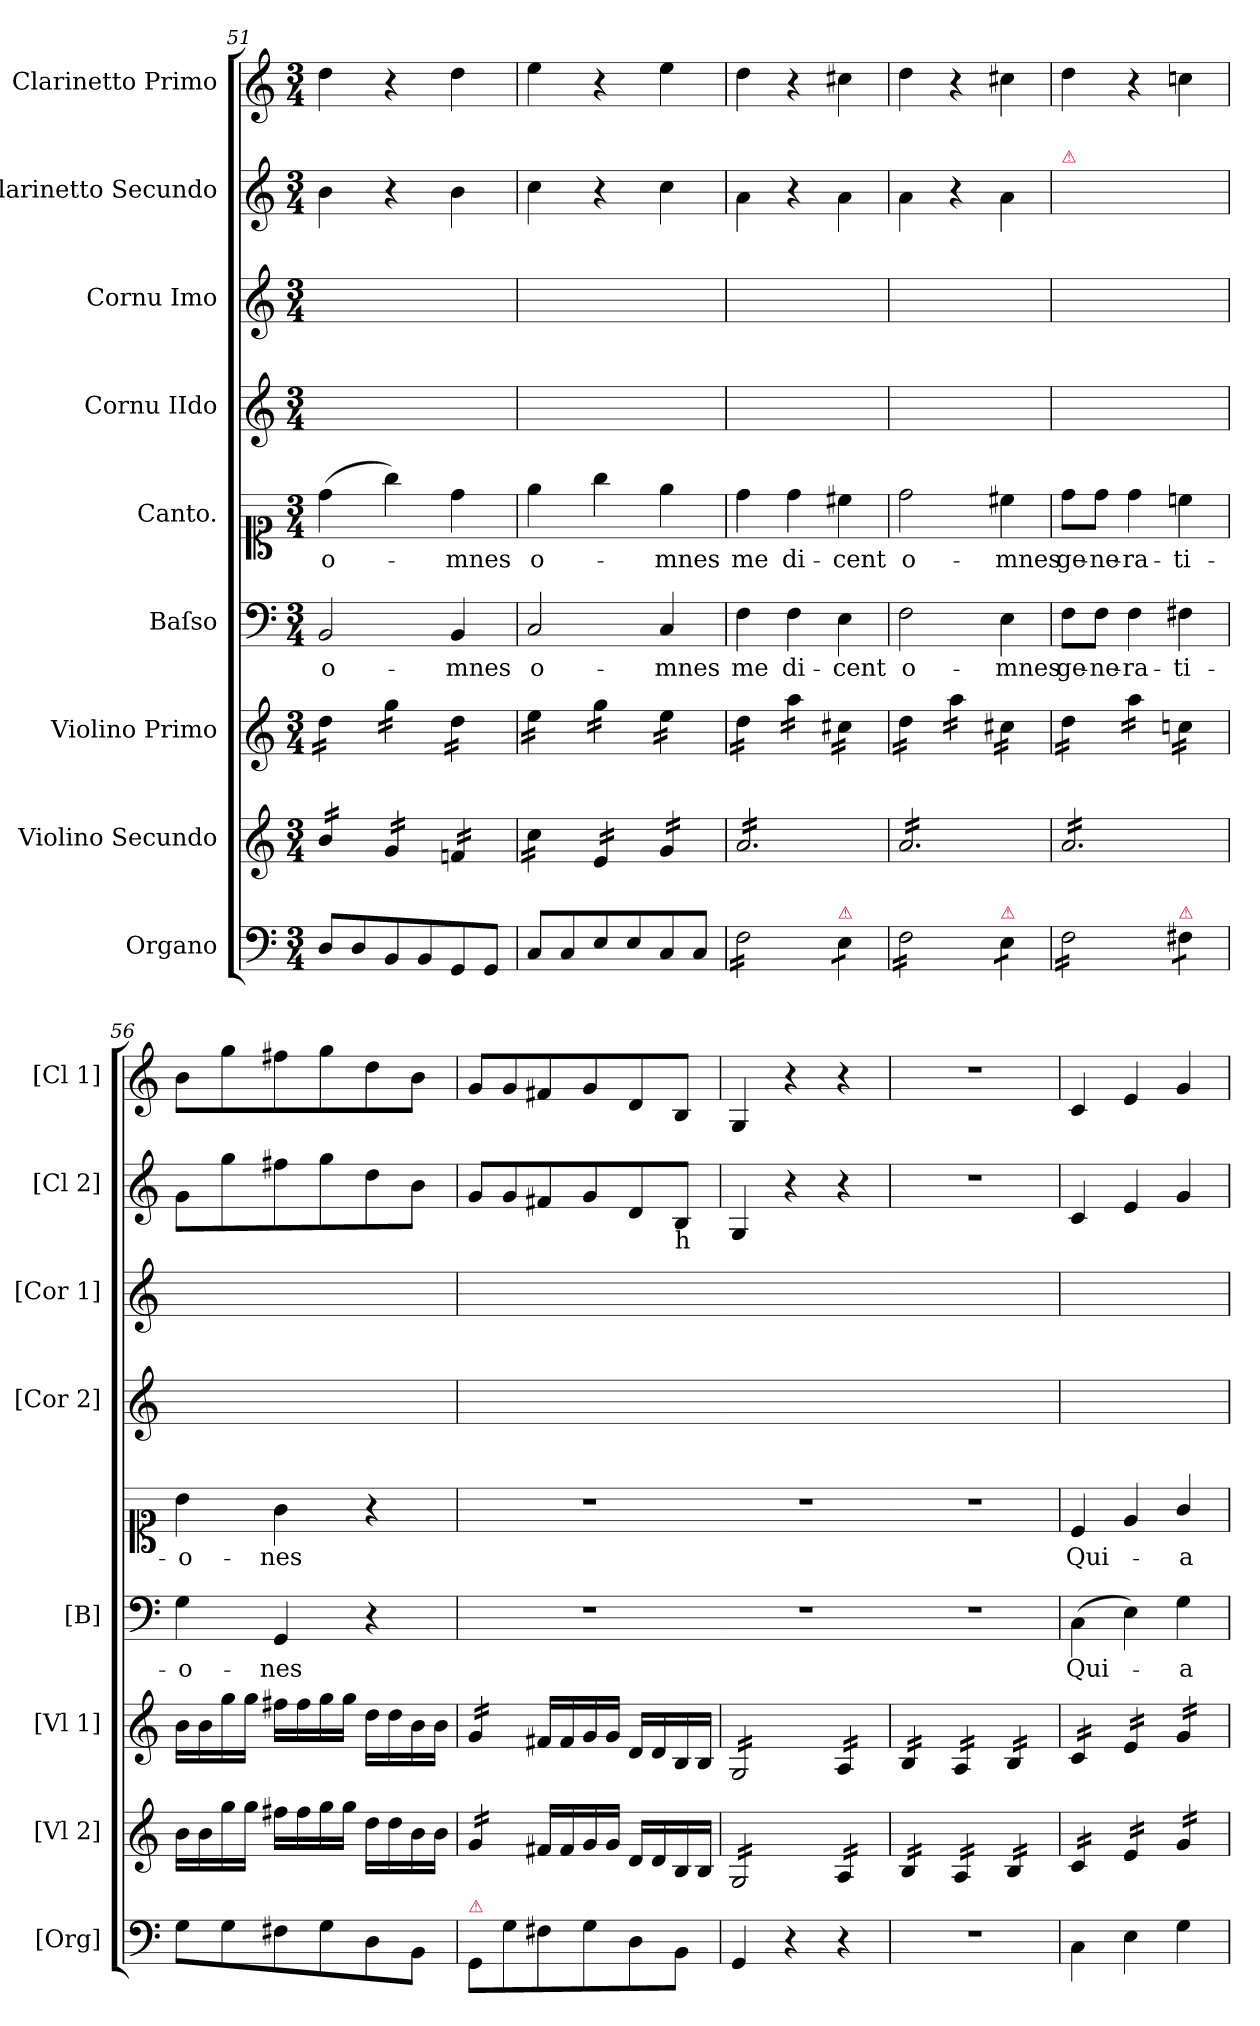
**kern	**kern	**kern	**kern	**text	**kern	**text	**kern	**kern	**kern	**kern
*part9	*part8	*part7	*part6	*part6	*part5	*part5	*part4	*part3	*part2	*part1
*staff9	*staff8	*staff7	*staff6	*staff6	*staff5	*staff5	*staff4	*staff3	*staff2	*staff1
*I"Organo	*I"Violino Secundo	*I"Violino Primo	*I"Baſso	*	*I"Canto.	*	*I"Cornu IIdo	*I"Cornu Imo	*I"Clarinetto Secundo	*I"Clarinetto Primo
*I'[Org]	*I'[Vl 2]	*I'[Vl 1]	*I'[B]	*	*	*	*I'[Cor 2]	*I'[Cor 1]	*I'[Cl 2]	*I'[Cl 1]
*clefF4	*clefG2	*clefG2	*clefF4	*	*clefC1	*	*clefG2	*clefG2	*clefG2	*clefG2
*k[]	*k[]	*k[]	*k[]	*	*k[]	*	*k[]	*k[]	*k[]	*k[]
*C:	*C:	*C:	*C:	*	*C:	*	*C:	*C:	*C:	*C:
*M3/4	*M3/4	*M3/4	*M3/4	*	*M3/4	*	*M3/4	*M3/4	*M3/4	*M3/4
=51	=51	=51	=51	=51	=51	=51	=51	=51	=51	=51
!	!	!	!	!LO:LY:i	!	!LO:LY:i	!	!	!	!
*	*tremolo	*	*	*	*	*	*	*	*	*
*	*	*tremolo	*	*	*	*	*	*	*	*
8D/L	16b/LL	16dd\LL	2BB/	o-	(>4dd\	o-	2.ryy	2.ryy	4b\	4dd\
.	16b/	16dd\	.	.	.	.	.	.	.	.
8D/	16b/	16dd\	.	.	.	.	.	.	.	.
.	16b/JJ	16dd\JJ	.	.	.	.	.	.	.	.
8BB/	16g/LL	16gg\LL	.	.	4gg\)	.	.	.	4r	4r
.	16g/	16gg\	.	.	.	.	.	.	.	.
8BB/	16g/	16gg\	.	.	.	.	.	.	.	.
.	16g/JJ	16gg\JJ	.	.	.	.	.	.	.	.
!	!	!	!	!LO:LY:i	!	!LO:LY:i	!	!	!	!
8GG/	16fn/LL	16dd\LL	4BB/	-mnes	4dd\	-mnes	.	.	4b\	4dd\
.	16fn/	16dd\	.	.	.	.	.	.	.	.
8GG/J	16fn/	16dd\	.	.	.	.	.	.	.	.
.	16fn/JJ	16dd\JJ	.	.	.	.	.	.	.	.
=52	=52	=52	=52	=52	=52	=52	=52	=52	=52	=52
!	!	!	!	!LO:LY:i	!	!LO:LY:i	!	!	!	!
8C/L	16cc\LL	16ee\LL	2C/	o-	4ee\	o-	2.ryy	2.ryy	4cc\	4ee\
.	16cc\	16ee\	.	.	.	.	.	.	.	.
8C/	16cc\	16ee\	.	.	.	.	.	.	.	.
.	16cc\JJ	16ee\JJ	.	.	.	.	.	.	.	.
8E/	16e/LL	16gg\LL	.	.	4gg\	.	.	.	4r	4r
.	16e/	16gg\	.	.	.	.	.	.	.	.
8E/	16e/	16gg\	.	.	.	.	.	.	.	.
.	16e/JJ	16gg\JJ	.	.	.	.	.	.	.	.
!	!	!	!	!LO:LY:i	!	!LO:LY:i	!	!	!	!
8C	16g/LL	16ee\LL	4C/	-mnes	4ee\	-mnes	.	.	4cc\	4ee\
.	16g/	16ee\	.	.	.	.	.	.	.	.
8C/J	16g/	16ee\	.	.	.	.	.	.	.	.
.	16g/JJ	16ee\JJ	.	.	.	.	.	.	.	.
=53	=53	=53	=53	=53	=53	=53	=53	=53	=53	=53
*tremolo	*	*	*	*	*	*	*	*	*	*
16F\LL	16a/LL	16dd\LL	4F\	me	4dd\	me	2.ryy	2.ryy	4a\	4dd\
16F\	16a/	16dd\	.	.	.	.	.	.	.	.
16F\	16a/	16dd\	.	.	.	.	.	.	.	.
16F\	16a/	16dd\JJ	.	.	.	.	.	.	.	.
16F\	16a/	16aa\LL	4F\	di-	4dd\	di-	.	.	4r	4r
16F\	16a/	16aa\	.	.	.	.	.	.	.	.
16F\	16a/	16aa\	.	.	.	.	.	.	.	.
16F\JJ	16a/	16aa\JJ	.	.	.	.	.	.	.	.
!LO:TX:a:color=crimson:t=⚠	!	!	!	!	!	!	!	!	!	!
8E\L	16a/	16cc#X\LL	4E\	-cent	4cc#X\	-cent	.	.	4a\	4cc#X\
.	16a/	16cc#X\	.	.	.	.	.	.	.	.
8E\J	16a/	16cc#X\	.	.	.	.	.	.	.	.
.	16a/JJ	16cc#X\JJ	.	.	.	.	.	.	.	.
=54	=54	=54	=54	=54	=54	=54	=54	=54	=54	=54
16F\LL	16a/LL	16dd\LL	2F\	o-	2dd\	o-	2.ryy	2.ryy	4a\	4dd\
16F\	16a/	16dd\	.	.	.	.	.	.	.	.
16F\	16a/	16dd\	.	.	.	.	.	.	.	.
16F\	16a/	16dd\JJ	.	.	.	.	.	.	.	.
16F\	16a/	16aa\LL	.	.	.	.	.	.	4r	4r
16F\	16a/	16aa\	.	.	.	.	.	.	.	.
16F\	16a/	16aa\	.	.	.	.	.	.	.	.
16F\JJ	16a/	16aa\JJ	.	.	.	.	.	.	.	.
!LO:TX:a:color=crimson:t=⚠	!	!	!	!	!	!	!	!	!	!
8E\L	16a/	16cc#X\LL	4E\	-mnes	4cc#X\	-mnes	.	.	4a\	4cc#X\
.	16a/	16cc#X\	.	.	.	.	.	.	.	.
8E\J	16a/	16cc#X\	.	.	.	.	.	.	.	.
.	16a/JJ	16cc#X\JJ	.	.	.	.	.	.	.	.
=55	=55	=55	=55	=55	=55	=55	=55	=55	=55	=55
!	!	!	!	!	!	!	!	!	!LO:TX:a:color=crimson:t=⚠	!
16F\LL	16a/LL	16dd\LL	8F\L	ge-	8dd\L	ge-	2.ryy	2.ryy	2.ryy	4dd\
16F\	16a/	16dd\	.	.	.	.	.	.	.	.
16F\	16a/	16dd\	8F\J	-ne-	8dd\J	-ne-	.	.	.	.
16F\	16a/	16dd\JJ	.	.	.	.	.	.	.	.
16F\	16a/	16aa\LL	4F\	-ra-	4dd\	-ra-	.	.	.	4r
16F\	16a/	16aa\	.	.	.	.	.	.	.	.
16F\	16a/	16aa\	.	.	.	.	.	.	.	.
16F\JJ	16a/	16aa\JJ	.	.	.	.	.	.	.	.
!LO:TX:a:color=crimson:t=⚠	!	!	!	!	!	!	!	!	!	!
8F#X\L	16a/	16ccn\LL	4F#X\	-ti-	4ccn\	-ti-	.	.	.	4ccn\
.	16a/	16ccn\	.	.	.	.	.	.	.	.
8F#X\J	16a/	16ccn\	.	.	.	.	.	.	.	.
*Xtremolo	*	*	*	*	*	*	*	*	*	*
.	16a/JJ	16ccn\JJ	.	.	.	.	.	.	.	.
*	*	*Xtremolo	*	*	*	*	*	*	*	*
*	*Xtremolo	*	*	*	*	*	*	*	*	*
=56	=56	=56	=56	=56	=56	=56	=56	=56	=56	=56
8G\L	16b\LL	16b\LL	4G\	-o-	4b\	-o-	2.ryy	2.ryy	8g/L	8b\L
.	16b\	16b\	.	.	.	.	.	.	.	.
8G\	16gg\	16gg\	.	.	.	.	.	.	8gg\	8gg\
.	16gg\JJ	16gg\JJ	.	.	.	.	.	.	.	.
8F#X\	16ff#X\LL	16ff#X\LL	4GG/	-nes	4g\	-nes	.	.	8ff#X\	8ff#X\
.	16ff#\	16ff#\	.	.	.	.	.	.	.	.
8G\	16gg\	16gg\	.	.	.	.	.	.	8gg\	8gg\
.	16gg\JJ	16gg\JJ	.	.	.	.	.	.	.	.
8D\	16dd\LL	16dd\LL	4r	.	4r	.	.	.	8dd\	8dd\
.	16dd\	16dd\	.	.	.	.	.	.	.	.
8BB\J	16b\	16b\	.	.	.	.	.	.	8b\J	8b\J
.	16b\JJ	16b\JJ	.	.	.	.	.	.	.	.
=57	=57	=57	=57	=57	=57	=57	=57	=57	=57	=57
!LO:TX:a:color=crimson:t=⚠	!	!	!	!	!	!	!	!	!	!
*	*tremolo	*	*	*	*	*	*	*	*	*
*	*	*tremolo	*	*	*	*	*	*	*	*
8GG/L	16g/LL	16g/LL	2.r	.	2.r	.	2.ryy	2.ryy	8g/L	8g/L
.	16g/	16g/	.	.	.	.	.	.	.	.
8G\	16g/	16g/	.	.	.	.	.	.	8g/	8g/
.	16g/JJ	16g/JJ	.	.	.	.	.	.	.	.
*	*	*Xtremolo	*	*	*	*	*	*	*	*
*	*Xtremolo	*	*	*	*	*	*	*	*	*
8F#X\	16f#X/LL	16f#X/LL	.	.	.	.	.	.	8f#X/	8f#X/
.	16f#/	16f#/	.	.	.	.	.	.	.	.
8G\	16g/	16g/	.	.	.	.	.	.	8g/	8g/
.	16g/JJ	16g/JJ	.	.	.	.	.	.	.	.
8D\	16d/LL	16d/LL	.	.	.	.	.	.	8d/	8d/
.	16d/	16d/	.	.	.	.	.	.	.	.
!	!	!	!	!	!	!	!	!	!LO:TX:b:t=h	!
8BB\J	16B/	16B/	.	.	.	.	.	.	8B/J	8B/J
.	16B/JJ	16B/JJ	.	.	.	.	.	.	.	.
=58	=58	=58	=58-	=58	=58-	=58	=58	=58	=58	=58
*	*tremolo	*	*	*	*	*	*	*	*	*
*	*	*tremolo	*	*	*	*	*	*	*	*
4GG/	16G/LL	16G/LL	2.r	.	2.r	.	2.ryy	2.ryy	4G/	4G/
.	16G/	16G/	.	.	.	.	.	.	.	.
.	16G/	16G/	.	.	.	.	.	.	.	.
.	16G/	16G/	.	.	.	.	.	.	.	.
4r	16G/	16G/	.	.	.	.	.	.	4r	4r
.	16G/	16G/	.	.	.	.	.	.	.	.
.	16G/	16G/	.	.	.	.	.	.	.	.
.	16G/JJ	16G/JJ	.	.	.	.	.	.	.	.
4r	16A/LL	16A/LL	.	.	.	.	.	.	4r	4r
.	16A/	16A/	.	.	.	.	.	.	.	.
.	16A/	16A/	.	.	.	.	.	.	.	.
.	16A/JJ	16A/JJ	.	.	.	.	.	.	.	.
=59	=59	=59	=59-	=59	=59-	=59	=59	=59	=59	=59
2.r	16B/LL	16B/LL	2.r	.	2.r	.	2.ryy	2.ryy	2.r	2.r
.	16B/	16B/	.	.	.	.	.	.	.	.
.	16B/	16B/	.	.	.	.	.	.	.	.
.	16B/JJ	16B/JJ	.	.	.	.	.	.	.	.
.	16A/LL	16A/LL	.	.	.	.	.	.	.	.
.	16A/	16A/	.	.	.	.	.	.	.	.
.	16A/	16A/	.	.	.	.	.	.	.	.
.	16A/JJ	16A/JJ	.	.	.	.	.	.	.	.
.	16B/LL	16B/LL	.	.	.	.	.	.	.	.
.	16B/	16B/	.	.	.	.	.	.	.	.
.	16B/	16B/	.	.	.	.	.	.	.	.
.	16B/JJ	16B/JJ	.	.	.	.	.	.	.	.
=60	=60	=60	=60	=60	=60	=60	=60	=60	=60	=60
4C\	16c/LL	16c/LL	(>4C\	Qui-	4c/	Qui-	2.ryy	2.ryy	4c/	4c/
.	16c/	16c/	.	.	.	.	.	.	.	.
.	16c/	16c/	.	.	.	.	.	.	.	.
.	16c/JJ	16c/JJ	.	.	.	.	.	.	.	.
4E\	16e/LL	16e/LL	4E\)	.	4e/	.	.	.	4e/	4e/
.	16e/	16e/	.	.	.	.	.	.	.	.
.	16e/	16e/	.	.	.	.	.	.	.	.
.	16e/JJ	16e/JJ	.	.	.	.	.	.	.	.
4G\	16g/LL	16g/LL	4G\	-a	4g/	-a	.	.	4g/	4g/
.	16g/	16g/	.	.	.	.	.	.	.	.
.	16g/	16g/	.	.	.	.	.	.	.	.
.	16g/JJ	16g/JJ	.	.	.	.	.	.	.	.
*	*	*Xtremolo	*	*	*	*	*	*	*	*
*	*Xtremolo	*	*	*	*	*	*	*	*	*
=	=	=	=	=	=	=	=	=	=	=
*-	*-	*-	*-	*-	*-	*-	*-	*-	*-	*-
